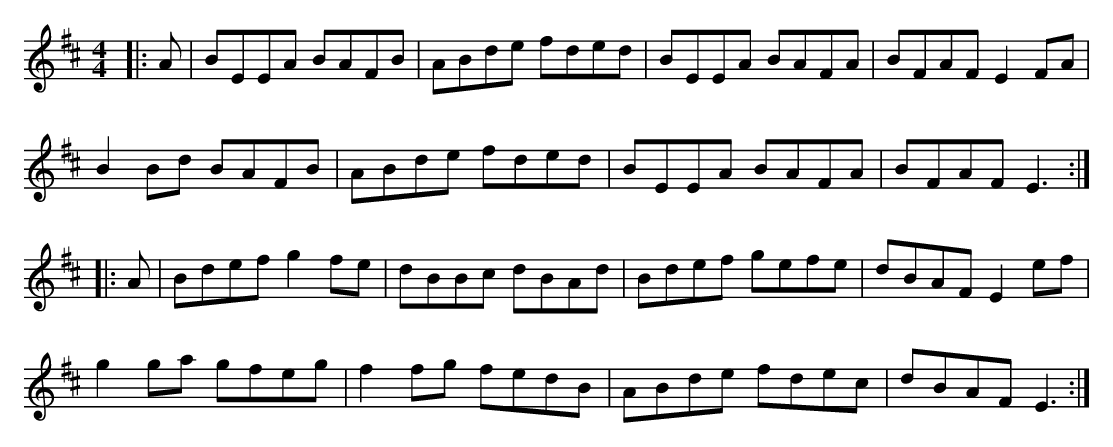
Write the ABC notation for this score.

X:1
M:4/4
K:Edor
|:A|BEEA BAFB|ABde fded|BEEA BAFA|BFAF E2FA|
B2Bd BAFB|ABde fded|BEEA BAFA|BFAF E3:|
|:A|Bdef g2fe|dBBc dBAd|Bdef gefe|dBAF E2ef|
g2ga gfeg|f2fg fedB|ABde fdec|dBAF E3:|
